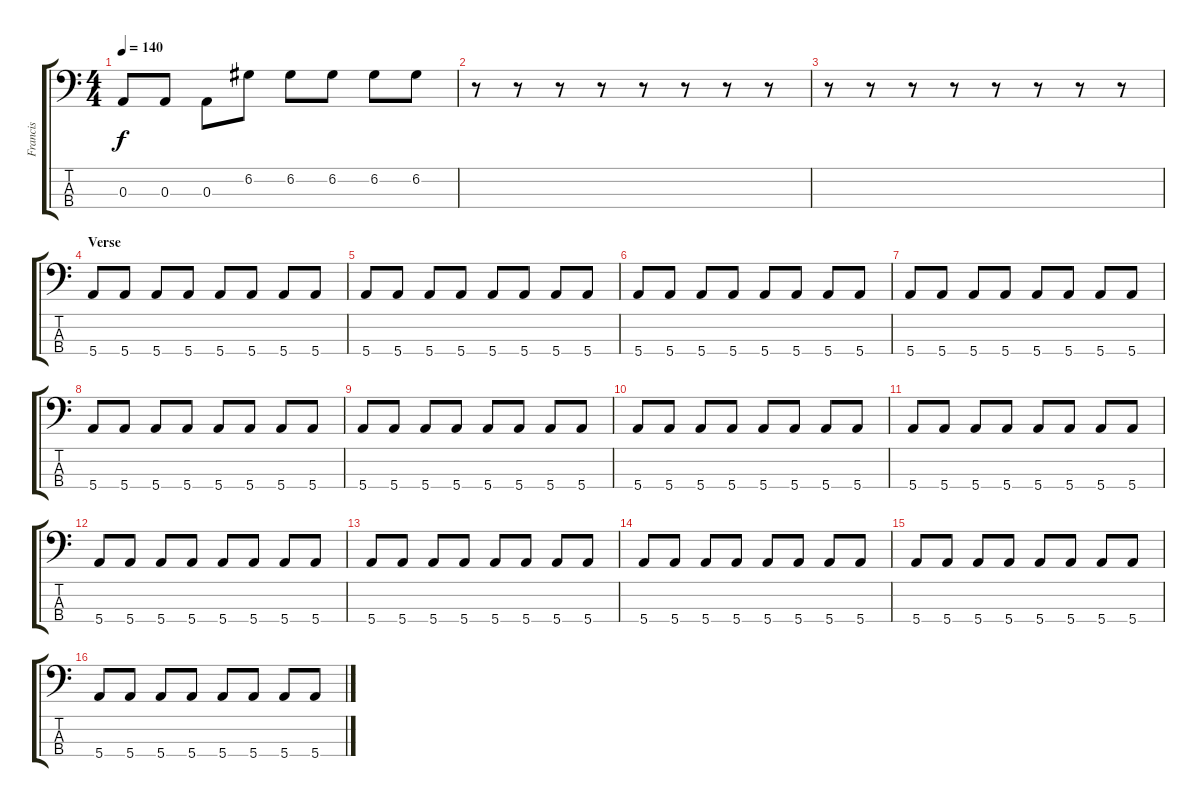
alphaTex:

\track ("Francis" "Francis") {instrument electricbassfinger}
\staff {score tabs}
\tuning (G2 D2 A1 E1) {hide}
\ts (4 4)
\tempo 140
\clef f4
\ks c
0.3.8{dy f} 0.3.8 0.3.8 6.2.8 6.2.8 6.2.8 6.2.8 6.2.8 |
r.8 r.8 r.8 r.8 r.8 r.8 r.8 r.8 |
r.8 r.8 r.8 r.8 r.8 r.8 r.8 r.8 |
\section ("" "Verse")
5.4.8 5.4.8 5.4.8 5.4.8 5.4.8 5.4.8 5.4.8 5.4.8 |
5.4.8 5.4.8 5.4.8 5.4.8 5.4.8 5.4.8 5.4.8 5.4.8 |
5.4.8 5.4.8 5.4.8 5.4.8 5.4.8 5.4.8 5.4.8 5.4.8 |
5.4.8 5.4.8 5.4.8 5.4.8 5.4.8 5.4.8 5.4.8 5.4.8 |
5.4.8 5.4.8 5.4.8 5.4.8 5.4.8 5.4.8 5.4.8 5.4.8 |
5.4.8 5.4.8 5.4.8 5.4.8 5.4.8 5.4.8 5.4.8 5.4.8 |
5.4.8 5.4.8 5.4.8 5.4.8 5.4.8 5.4.8 5.4.8 5.4.8 |
5.4.8 5.4.8 5.4.8 5.4.8 5.4.8 5.4.8 5.4.8 5.4.8 |
5.4.8 5.4.8 5.4.8 5.4.8 5.4.8 5.4.8 5.4.8 5.4.8 |
5.4.8 5.4.8 5.4.8 5.4.8 5.4.8 5.4.8 5.4.8 5.4.8 |
5.4.8 5.4.8 5.4.8 5.4.8 5.4.8 5.4.8 5.4.8 5.4.8 |
5.4.8 5.4.8 5.4.8 5.4.8 5.4.8 5.4.8 5.4.8 5.4.8 |
5.4.8 5.4.8 5.4.8 5.4.8 5.4.8 5.4.8 5.4.8 5.4.8
